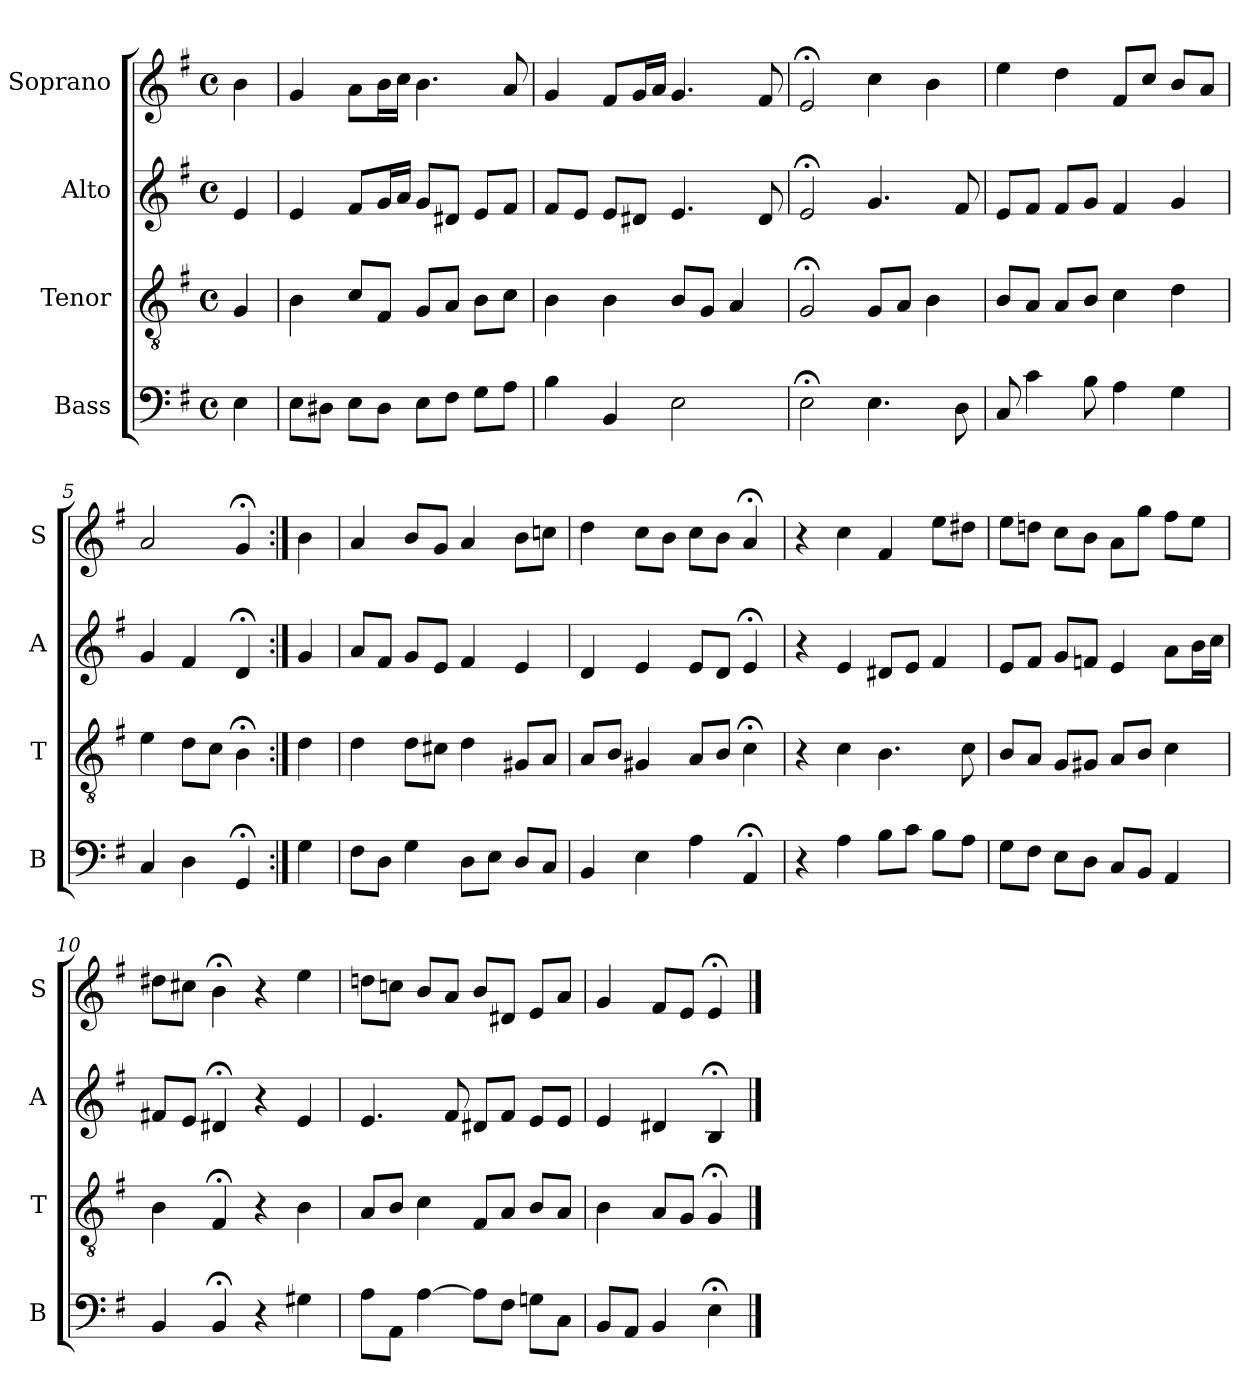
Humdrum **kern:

**kern	**kern	**kern	**kern
*part4	*part3	*part2	*part1
*staff4	*staff3	*staff2	*staff1
*I"Bass	*I"Tenor	*I"Alto	*I"Soprano
*I'B	*I'T	*I'A	*I'S
*clefF4	*clefGv2	*clefG2	*clefG2
*k[f#]	*k[f#]	*k[f#]	*k[f#]
*e:	*e:	*e:	*e:
*M4/4	*M4/4	*M4/4	*M4/4
*met(c)	*met(c)	*met(c)	*met(c)
*MM100	*MM100	*MM100	*MM100
=	=	=	=
4E	4G	4e	4b
=1	=1	=1	=1
8EL	4B	4e	4g
8D#XJ	.	.	.
8EL	8cL	8f#L	8aL
8D#J	8F#J	16gL	16bL
.	.	16aJJ	16ccJJ
8EL	8GL	8gL	4.b
8F#J	8AJ	8d#XJ	.
8GL	8BL	8eL	.
8AJ	8cJ	8f#J	8a
=2	=2	=2	=2
4B	4B	8f#L	4g
.	.	8eJ	.
4BB	4B	8eL	8f#L
.	.	8d#XJ	16gL
.	.	.	16aJJ
2E	8BL	4.e	4.g
.	8GJ	.	.
.	4A	.	.
.	.	8d#	8f#
=3	=3	=3	=3
2E;<	2G;<	2e;<	2e;<
4.E	8GL	4.g	4cc
.	8AJ	.	.
.	4B	.	4b
8D	.	8f#	.
=4	=4	=4	=4
8C	8BL	8eL	4ee
4c	8AJ	8f#J	.
.	8AL	8f#L	4dd
8B	8BJ	8gJ	.
4A	4c	4f#	8f#L
.	.	.	8ccJ
4G	4d	4g	8bL
.	.	.	8aJ
=5	=5	=5	=5
4C	4e	4g	2a
4D	8dL	4f#	.
.	8cJ	.	.
4GG;<	4B;<	4d;<	4g;<
=:|!	=:|!	=:|!	=:|!
4G	4d	4g	4b
=6	=6	=6	=6
8F#L	4d	8aL	4a
8DJ	.	8f#J	.
4G	8dL	8gL	8bL
.	8c#XJ	8eJ	8gJ
8DL	4d	4f#	4a
8EJ	.	.	.
8DL	8G#XL	4e	8bL
8CJ	8AJ	.	8ccnJ
=7	=7	=7	=7
4BB	8AL	4d	4dd
.	8BJ	.	.
4E	4G#X	4e	8ccL
.	.	.	8bJ
4A	8AL	8eL	8ccL
.	8BJ	8dJ	8bJ
4AA;<	4c;<	4e;<	4a;<
=8	=8	=8	=8
4r	4r	4r	4r
4A	4c	4e	4cc
8BL	4.B	8d#XL	4f#
8cJ	.	8eJ	.
8BL	.	4f#	8eeL
8AJ	8c	.	8dd#XJ
=9	=9	=9	=9
8GL	8BL	8eL	8eeL
8F#J	8AJ	8f#J	8ddnJ
8EL	8GL	8gL	8ccL
8DJ	8G#XJ	8fnJ	8bJ
8CL	8AL	4e	8aL
8BBJ	8BJ	.	8ggJ
4AA	4c	8aL	8ff#L
.	.	16bL	8eeJ
.	.	16ccJJ	.
=10	=10	=10	=10
4BB	4B	8f#XL	8dd#XL
.	.	8eJ	8cc#XJ
4BB;<	4F#;<	4d#X;<	4b;<
4r	4r	4r	4r
4G#X	4B	4e	4ee
=11	=11	=11	=11
8AL	8AL	4.e	8ddnL
8AAJ	8BJ	.	8ccnJ
[4A	4c	.	8bL
.	.	8f#	8aJ
8AiL]	8F#iL	8d#XiL	8biL
8F#J	8AJ	8f#J	8d#XJ
8GnL	8BL	8eL	8eL
8CJ	8AJ	8eJ	8aJ
=12	=12	=12	=12
8BBL	4B	4e	4g
8AAJ	.	.	.
4BB	8AL	4d#X	8f#L
.	8GJ	.	8eJ
4E;<	4G;<	4B;<	4e;<
==	==	==	==
*-	*-	*-	*-
